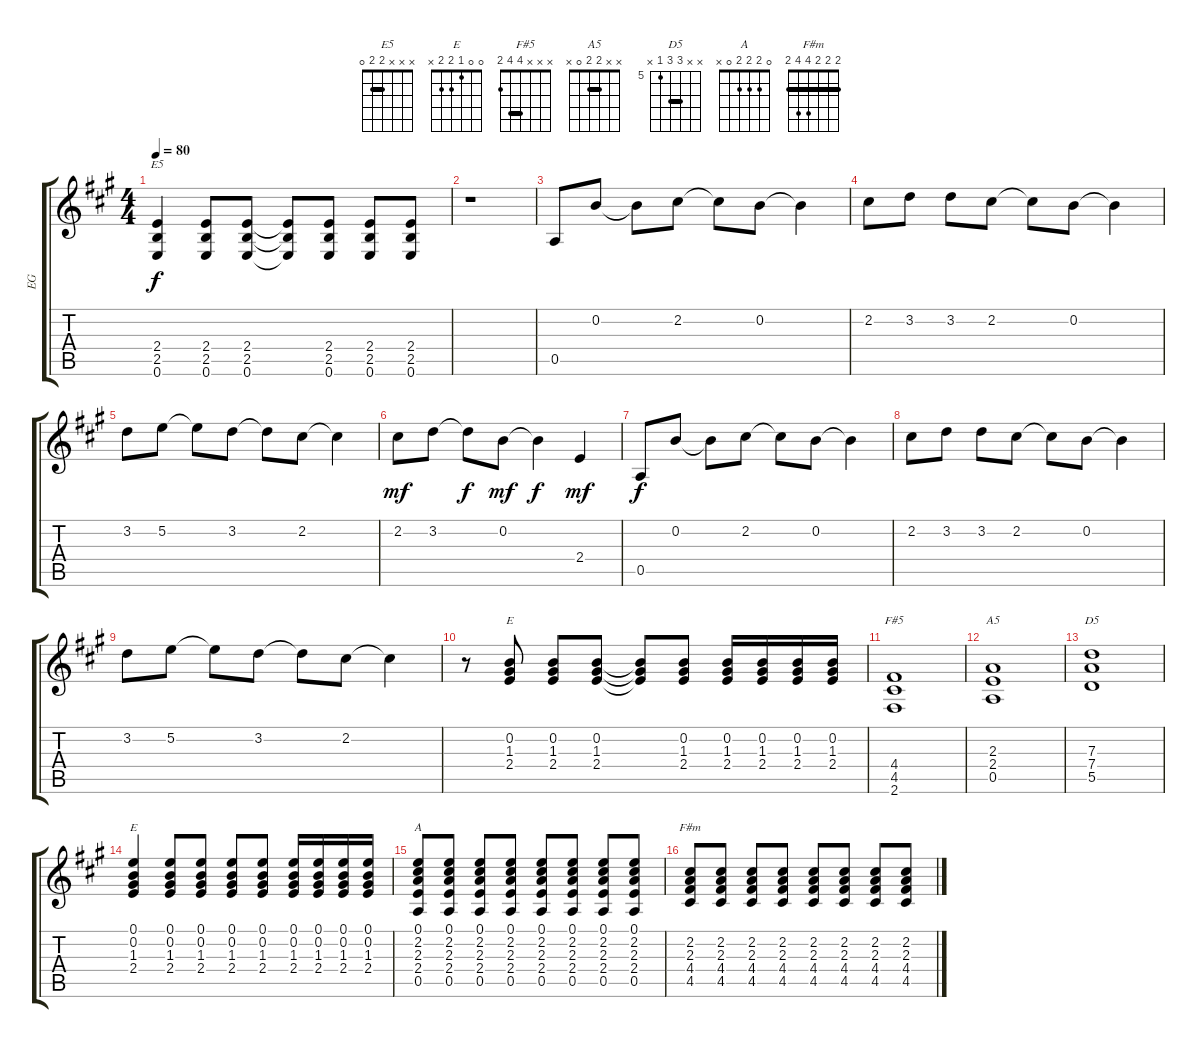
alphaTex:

\track ("EG" "EG") {instrument distortionguitar}
\staff {score tabs}
\tuning (E4 B3 G3 D3 A2 E2) {hide}
\chord ("E5" x x x 2 2 0) {barre 2}
\chord ("E" 0 x 1 2 2 0)
\chord ("F#5" x x x 4 4 2) {barre 4}
\chord ("A5" x x 2 2 0 x) {barre 2}
\chord ("D5" x x 7 7 5 x) {firstfret 5 barre 7}
\chord ("E" 0 0 1 2 2 x)
\chord ("A" 0 2 2 2 0 x)
\chord ("F#m" 2 2 2 4 4 2) {barre 2}
\ts (4 4)
\tempo 80
\clef g2
\ks a
(2.4 2.5 0.6).4{ch "E5" dy f} (2.4 2.5 0.6).8 (2.4 2.5 0.6).8 (2.4{t} 2.5{t} 0.6{t}).8 (2.4 2.5 0.6).8 (2.4 2.5 0.6).8 (2.4 2.5 0.6).8 |
r.1 |
0.5.8{instrument electricguitarclean} 0.2.8 0.2{t}.8 2.2.8 2.2{t}.8 0.2.8 0.2{t}.4 |
2.2.8 3.2.8 3.2.8 2.2.8 2.2{t}.8 0.2.8 0.2{t}.4 |
3.2.8 5.2.8 5.2{t}.8 3.2.8 3.2{t}.8 2.2.8 2.2{t}.4 |
2.2.8{dy mf} 3.2.8 3.2{t}.8{dy f} 0.2.8{dy mf} 0.2{t}.4{dy f} 2.4.4{dy mf} |
0.5.8{dy f} 0.2.8 0.2{t}.8 2.2.8 2.2{t}.8 0.2.8 0.2{t}.4 |
2.2.8 3.2.8 3.2.8 2.2.8 2.2{t}.8 0.2.8 0.2{t}.4 |
3.2.8 5.2.8 5.2{t}.8 3.2.8 3.2{t}.8 2.2.8 2.2{t}.4 |
r.8{instrument distortionguitar} (0.2 1.3 2.4).8{ch "E"} (0.2 1.3 2.4).8 (0.2 1.3 2.4).8 (0.2{t} 1.3{t} 2.4{t}).8 (0.2 1.3 2.4).8 (0.2 1.3 2.4).16 (0.2 1.3 2.4).16 (0.2 1.3 2.4).16 (0.2 1.3 2.4).16 |
(4.4 4.5 2.6).1{ch "F#5"} |
(2.3 2.4 0.5).1{ch "A5"} |
(7.3 7.4 5.5).1{ch "D5"} |
(0.1 0.2 1.3 2.4).4{ch "E"} (0.1 0.2 1.3 2.4).8 (0.1 0.2 1.3 2.4).8 (0.1 0.2 1.3 2.4).8 (0.1 0.2 1.3 2.4).8 (0.1 0.2 1.3 2.4).16 (0.1 0.2 1.3 2.4).16 (0.1 0.2 1.3 2.4).16 (0.1 0.2 1.3 2.4).16 |
(0.1 2.2 2.3 2.4 0.5).8{ch "A"} (0.1 2.2 2.3 2.4 0.5).8 (0.1 2.2 2.3 2.4 0.5).8 (0.1 2.2 2.3 2.4 0.5).8 (0.1 2.2 2.3 2.4 0.5).8 (0.1 2.2 2.3 2.4 0.5).8 (0.1 2.2 2.3 2.4 0.5).8 (0.1 2.2 2.3 2.4 0.5).8 |
(2.2 2.3 4.4 4.5).8{ch "F#m"} (2.2 2.3 4.4 4.5).8 (2.2 2.3 4.4 4.5).8 (2.2 2.3 4.4 4.5).8 (2.2 2.3 4.4 4.5).8 (2.2 2.3 4.4 4.5).8 (2.2 2.3 4.4 4.5).8 (2.2 2.3 4.4 4.5).8
